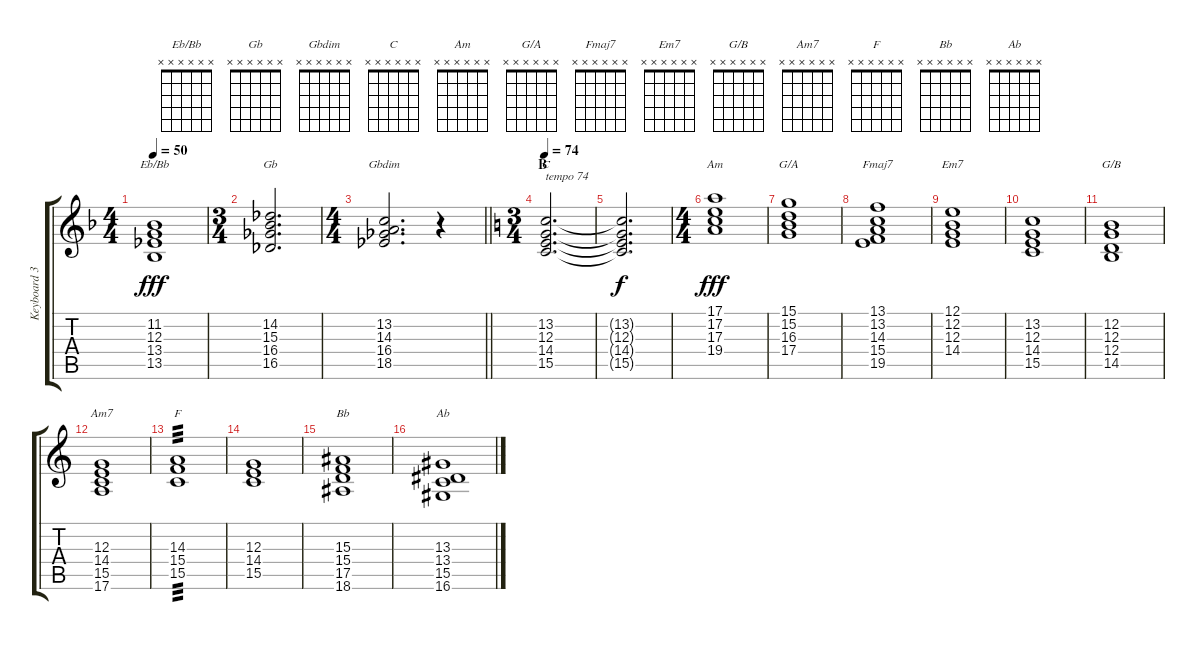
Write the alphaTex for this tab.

\track ("Keyboard 3" "Keyboard 3") {instrument synthstrings1}
\staff {score tabs}
\tuning (E4 B3 G3 D3 A2 E2) {hide}
\chord ("Eb/Bb" x x x x x x)
\chord ("Gb" x x x x x x)
\chord ("Gbdim" x x x x x x)
\chord ("C" x x x x x x)
\chord ("Am" x x x x x x)
\chord ("G/A" x x x x x x)
\chord ("Fmaj7" x x x x x x)
\chord ("Em7" x x x x x x)
\chord ("G/B" x x x x x x)
\chord ("Am7" x x x x x x)
\chord ("F" x x x x x x)
\chord ("Bb" x x x x x x)
\chord ("Ab" x x x x x x)
\ts (4 4)
\tempo 50
\clef g2
\ks f
(11.2 12.3 13.4 13.5).1{ch "Eb/Bb" dy fff} |
\ts (3 4)
(14.2 15.3 16.4 16.5).2{d ch "Gb"} |
\ts (4 4)
\barLineRight lightlight
(13.2 14.3 16.4 18.5).2{d ch "Gbdim"} r.4 |
\ts (3 4)
\section ("" "B")
\tempo 74
\ks c
(13.2 12.3 14.4 15.5).2{d ch "C" txt "tempo 74"} |
(13.2{t} 12.3{t} 14.4{t} 15.5{t}).2{d dy f} |
\ts (4 4)
(17.1 17.2 17.3 19.4).1{ch "Am" dy fff} |
(15.1 15.2 16.3 17.4).1{ch "G/A"} |
(13.1 13.2 14.3 15.4 19.5).1{ch "Fmaj7"} |
(12.1 12.2 12.3 14.4).1{ch "Em7"} |
(13.2 12.3 14.4 15.5).1 |
(12.2 12.3 12.4 14.5).1{ch "G/B"} |
(12.3 14.4 15.5 17.6).1{ch "Am7"} |
(14.3 15.4 15.5).1{ch "F" tp 3} |
(12.3 14.4 15.5).1 |
(15.3 15.4 17.5 18.6).1{ch "Bb"} |
(13.3 13.4 15.5 16.6).1{ch "Ab"}
